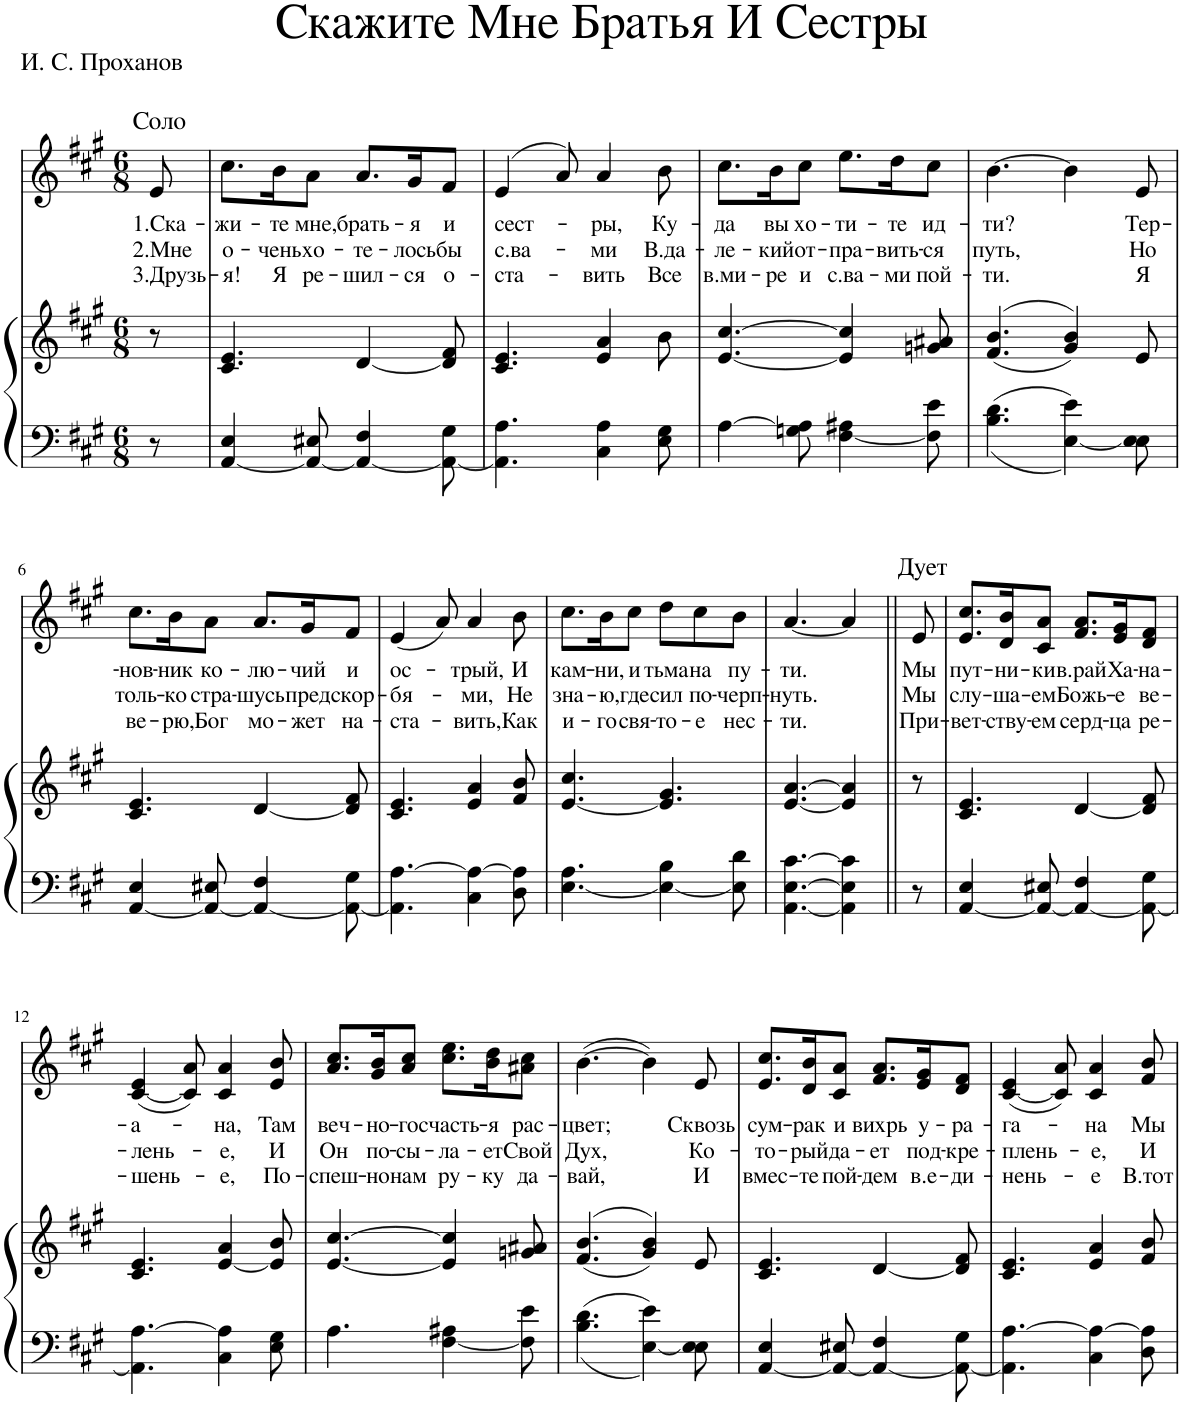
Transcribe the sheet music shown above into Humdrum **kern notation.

**kern	**kern	**kern	**text	**text	**text
*part1	*part1	*part1	*part1	*part1	*part1
*staff3	*staff2	*staff1	*staff1	*staff1	*staff1
*I"Piano	*	*	*	*	*
*I'Pno.	*	*	*	*	*
*clefF4	*clefG2	*clefG2	*	*	*
*k[f#c#g#]	*k[f#c#g#]	*k[f#c#g#]	*	*	*
*M6/8	*M6/8	*M6/8	*	*	*
=1	=1	=1	=1	=1	=1
!	!	!LO:TX:a:t=Соло	!	!	!
!	!	!	!LO:LY:b	!LO:LY:b	!LO:LY:b
8r	8r	8e/	1.Ска-	2.Мне	3.Друзь-
=2	=2	=2	=2	=2	=2
!	!	!	!LO:LY:b	!LO:LY:b	!LO:LY:b
[4AA/ 4E/	4.c#/ 4.e/	8.cc#\L	-жи-	о-	-я!
!	!	!	!LO:LY:b	!LO:LY:b	!LO:LY:b
.	.	16b\K	-те	-чень	Я
!	!	!	!LO:LY:b	!LO:LY:b	!LO:LY:b
8AA/_ 8E#X/	.	8a\J	мне,	хо-	ре-
!	!	!	!LO:LY:b	!LO:LY:b	!LO:LY:b
4AA/_ 4F#/	[4d/	8.a/L	брать-	-те-	-шил-
!	!	!	!LO:LY:b	!LO:LY:b	!LO:LY:b
.	.	16g#/K	-я	-лось	-ся
!	!	!	!LO:LY:b	!LO:LY:b	!LO:LY:b
8AA\_ 8G#\	8d/] 8f#/	8f#/J	и	бы	о-
=3	=3	=3	=3	=3	=3
!	!	!	!LO:LY:b	!LO:LY:b	!LO:LY:b
4.AA\] 4.A\	4.c#/ 4.e/	(>4e/	сест-	с.ва-	-ста-
.	.	8a/)	.	.	.
!	!	!	!LO:LY:b	!LO:LY:b	!LO:LY:b
4C#\ 4A\	4e/ 4a/	4a/	-ры,	-ми	-вить
!	!	!	!LO:LY:b	!LO:LY:b	!LO:LY:b
8E\ 8G#\	8b\	8b\	Ку-	В.да-	Все
=4	=4	=4	=4	=4	=4
!	!	!	!LO:LY:b	!LO:LY:b	!LO:LY:b
[4A\	[4.e/ [4.cc#/	8.cc#\L	-да	-ле-	в.ми-
!	!	!	!LO:LY:b	!LO:LY:b	!LO:LY:b
.	.	16b\K	вы	-кий	-ре
!	!	!	!LO:LY:b	!LO:LY:b	!LO:LY:b
8Gn\ 8A\]	.	8cc#\J	хо-	от-	и
!	!	!	!LO:LY:b	!LO:LY:b	!LO:LY:b
[4F#\ 4A#X\	4e/] 4cc#/]	8.ee\L	-ти-	-пра-	с.ва-
!	!	!	!LO:LY:b	!LO:LY:b	!LO:LY:b
.	.	16dd\K	-те	-вить-	-ми
!	!	!	!LO:LY:b	!LO:LY:b	!LO:LY:b
8F#\] 8e\	8gn/ 8a#X/	8cc#\J	ид-	-ся	пой-
=5	=5	=5	=5	=5	=5
!	!	!	!LO:LY:b	!LO:LY:b	!LO:LY:b
4.B\ 4.d\	4.f#/ 4.b/	[>4.b\	-ти?	путь,	-ти.
[4E\ 4e\	4g#/ 4b/	4b\]	.	.	.
!	!	!	!LO:LY:b	!LO:LY:b	!LO:LY:b
8E\] 8E\	8e/	8e/	Тер-	Но	Я
!!LO:LB:g=z
=6	=6	=6	=6	=6	=6
!	!	!	!LO:LY:b	!LO:LY:b	!LO:LY:b
[4AA/ 4E/	4.c#/ 4.e/	8.cc#\L	-нов-	толь-	ве-
!	!	!	!LO:LY:b	!LO:LY:b	!LO:LY:b
.	.	16b\K	-ник	-ко	-рю,
!	!	!	!LO:LY:b	!LO:LY:b	!LO:LY:b
8AA/_ 8E#X/	.	8a\J	ко-	стра-	Бог
!	!	!	!LO:LY:b	!LO:LY:b	!LO:LY:b
4AA/_ 4F#/	[4d/	8.a/L	-лю-	-шусь	мо-
!	!	!	!LO:LY:b	!LO:LY:b	!LO:LY:b
.	.	16g#/K	-чий	пред	-жет
!	!	!	!LO:LY:b	!LO:LY:b	!LO:LY:b
8AA\_ 8G#\	8d/] 8f#/	8f#/J	и	скор-	на-
=7	=7	=7	=7	=7	=7
!	!	!	!LO:LY:b	!LO:LY:b	!LO:LY:b
4.AA\] [4.A\	4.c#/ 4.e/	(4e/	ос-	-бя-	-ста-
.	.	8a/)	.	.	.
!	!	!	!LO:LY:b	!LO:LY:b	!LO:LY:b
4C#\ 4A\_	4e/ 4a/	4a/	-трый,	-ми,	-вить,
!	!	!	!LO:LY:b	!LO:LY:b	!LO:LY:b
8D\ 8A\]	8f#/ 8b/	8b\	И	Не	Как
=8	=8	=8	=8	=8	=8
!	!	!	!LO:LY:b	!LO:LY:b	!LO:LY:b
[4.E\ 4.A\	[4.e/ 4.cc#/	8.cc#\L	кам-	зна-	и-
!	!	!	!LO:LY:b	!LO:LY:b	!LO:LY:b
.	.	16b\K	-ни,	-ю,	-го
!	!	!	!LO:LY:b	!LO:LY:b	!LO:LY:b
.	.	8cc#\J	и	где	свя-
!	!	!	!LO:LY:b	!LO:LY:b	!LO:LY:b
4E\_ 4B\	4.e/] 4.g#/	8dd\L	тьма	сил	-то-
!	!	!	!LO:LY:b	!LO:LY:b	!LO:LY:b
.	.	8cc#\	на	по-	-е
!	!	!	!LO:LY:b	!LO:LY:b	!LO:LY:b
8E\] 8d\	.	8b\J	пу-	-черп-	нес-
=9	=9	=9	=9	=9	=9
!	!	!	!LO:LY:b	!LO:LY:b	!LO:LY:b
[4.AA\ [4.E\ [4.c#\	[4.e/ [4.a/	[<4.a/	-ти.	-нуть.	-ти.
4AA\] 4E\] 4c#\]	4e/] 4a/]	4a/]	.	.	.
=10||	=10||	=10||	=10||	=10||	=10||
!	!	!LO:TX:a:t=Дует	!	!	!
!	!	!	!LO:LY:b	!LO:LY:b	!LO:LY:b
8r	8r	8e/	Мы	Мы	При-
=11	=11	=11	=11	=11	=11
!	!	!	!LO:LY:b	!LO:LY:b	!LO:LY:b
[4AA/ 4E/	4.c#/ 4.e/	8.e/ 8.cc#/L	пут-	слу-	-вет-
!	!	!	!LO:LY:b	!LO:LY:b	!LO:LY:b
.	.	16d/ 16b/K	-ни-	-ша-	-ству-
!	!	!	!LO:LY:b	!LO:LY:b	!LO:LY:b
8AA/_ 8E#X/	.	8c#/ 8a/J	-ки	-ем	-ем
!	!	!	!LO:LY:b	!LO:LY:b	!LO:LY:b
4AA/_ 4F#/	[4d/	8.f#/ 8.a/L	в.рай	Божь-	серд-
!	!	!	!LO:LY:b	!LO:LY:b	!LO:LY:b
.	.	16e/ 16g#/K	Ха-	-е	-ца
!	!	!	!LO:LY:b	!LO:LY:b	!LO:LY:b
8AA\_ 8G#\	8d/] 8f#/	8d/ 8f#/J	-на-	ве-	ре-
!!LO:LB:g=z
=12	=12	=12	=12	=12	=12
!	!	!	!LO:LY:b	!LO:LY:b	!LO:LY:b
4.AA\] [4.A\	4.c#/ 4.e/	([4c#/ 4e/	-а-	-лень-	-шень-
.	.	8c#/] 8a/)	.	.	.
!	!	!	!LO:LY:b	!LO:LY:b	!LO:LY:b
4C#\ 4A\]	[4e/ 4a/	4c#/ 4a/	-на,	-е,	-е,
!	!	!	!LO:LY:b	!LO:LY:b	!LO:LY:b
8E\ 8G#\	8e/] 8b/	8e/ 8b/	Там	И	По-
=13	=13	=13	=13	=13	=13
!	!	!	!LO:LY:b	!LO:LY:b	!LO:LY:b
4.A\	[4.e/ [4.cc#/	8.a/ 8.cc#/L	веч-	Он	-спеш-
!	!	!	!LO:LY:b	!LO:LY:b	!LO:LY:b
.	.	16g#/ 16b/K	-но-	по-	-но
!	!	!	!LO:LY:b	!LO:LY:b	!LO:LY:b
.	.	8a/ 8cc#/J	-го	-сы-	нам
!	!	!	!LO:LY:b	!LO:LY:b	!LO:LY:b
[4F#\ 4A#X\	4e/] 4cc#/]	8.cc#\ 8.ee\L	счасть-	-ла-	ру-
!	!	!	!LO:LY:b	!LO:LY:b	!LO:LY:b
.	.	16b\ 16dd\K	-я	-ет	-ку
!	!	!	!LO:LY:b	!LO:LY:b	!LO:LY:b
8F#\] 8e\	8gn/ 8a#X/	8a#X\ 8cc#\J	рас-	Свой	да-
=14	=14	=14	=14	=14	=14
!	!	!	!LO:LY:b	!LO:LY:b	!LO:LY:b
4.B\ 4.d\	4.f#/ 4.b/	([4.b\	-цвет;	Дух,	-вай,
[4E\ 4e\	4g#/ 4b/	4b\])	.	.	.
!	!	!	!LO:LY:b	!LO:LY:b	!LO:LY:b
8E\] 8E\	8e/	8e/	Сквозь	Ко-	И
=15	=15	=15	=15	=15	=15
!	!	!	!LO:LY:b	!LO:LY:b	!LO:LY:b
[4AA/ 4E/	4.c#/ 4.e/	8.e/ 8.cc#/L	сум-	-то-	вмес-
!	!	!	!LO:LY:b	!LO:LY:b	!LO:LY:b
.	.	16d/ 16b/K	-рак	-рый	-те
!	!	!	!LO:LY:b	!LO:LY:b	!LO:LY:b
8AA/_ 8E#X/	.	8c#/ 8a/J	и	да-	пой-
!	!	!	!LO:LY:b	!LO:LY:b	!LO:LY:b
4AA/_ 4F#/	[4d/	8.f#/ 8.a/L	вихрь	-ет	-дем
!	!	!	!LO:LY:b	!LO:LY:b	!LO:LY:b
.	.	16e/ 16g#/K	у-	под-	в.е-
!	!	!	!LO:LY:b	!LO:LY:b	!LO:LY:b
8AA\_ 8G#\	8d/] 8f#/	8d/ 8f#/J	-ра-	-кре-	-ди-
=16	=16	=16	=16	=16	=16
!	!	!	!LO:LY:b	!LO:LY:b	!LO:LY:b
4.AA\] [4.A\	4.c#/ 4.e/	([4c#/ 4e/	-га-	-плень-	-нень-
.	.	8c#/] 8a/)	.	.	.
!	!	!	!LO:LY:b	!LO:LY:b	!LO:LY:b
4C#\ 4A\_	4e/ 4a/	4c#/ 4a/	-на	-е,	-е
!	!	!	!LO:LY:b	!LO:LY:b	!LO:LY:b
8D\ 8A\]	8f#/ 8b/	8f#/ 8b/	Мы	И	В.тот
=	=	=	=	=	=
*-	*-	*-	*-	*-	*-
